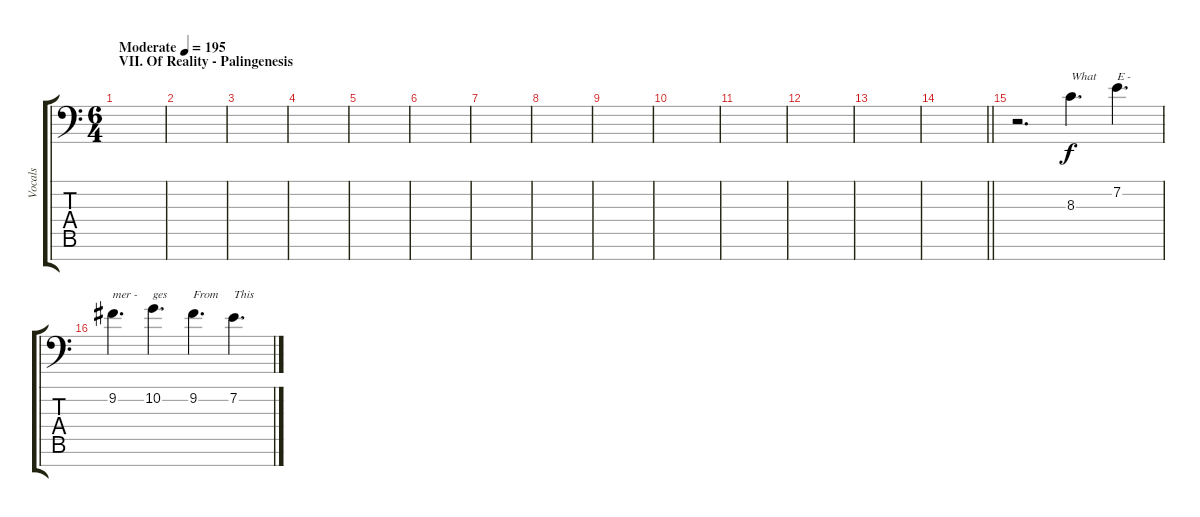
\track ("Vocals" "Vocals") {instrument bassoon}
\staff {score tabs}
\tuning (D4 A3 E3 D3 A2 E2 A1) {hide}
\ts (6 4)
\section ("" "VII. Of Reality - Palingenesis")
\tempo (195 "Moderate")
\clef f4
\ks c
|
|
|
|
|
|
|
|
|
|
|
|
|
\barLineRight lightlight
|
\section ("" "")
r.2{d} 8.3.4{d txt "What"} 7.2.4{d txt "E - "} |
9.2.4{d txt "mer -"} 10.2.4{d txt "ges"} 9.2.4{d txt "From"} 7.2.4{d txt "This"}
